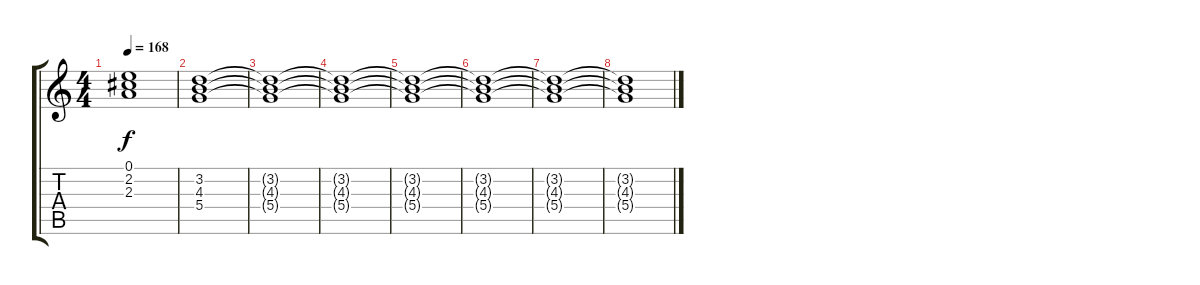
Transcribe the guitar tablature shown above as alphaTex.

\track "" {instrument acousticguitarsteel}
\staff {score tabs}
\tuning (E4 B3 G3 D3 A2 E2) {hide}
\ts (4 4)
\tempo 168
\clef g2
\ks c
(0.1{t} 2.2{t} 2.3{t}).1{dy f} |
(3.2 4.3 5.4).1 |
(3.2{t} 4.3{t} 5.4{t}).1 |
(3.2{t} 4.3{t} 5.4{t}).1 |
(3.2{t} 4.3{t} 5.4{t}).1 |
(3.2{t} 4.3{t} 5.4{t}).1 |
(3.2{t} 4.3{t} 5.4{t}).1 |
(3.2{t} 4.3{t} 5.4{t}).1
